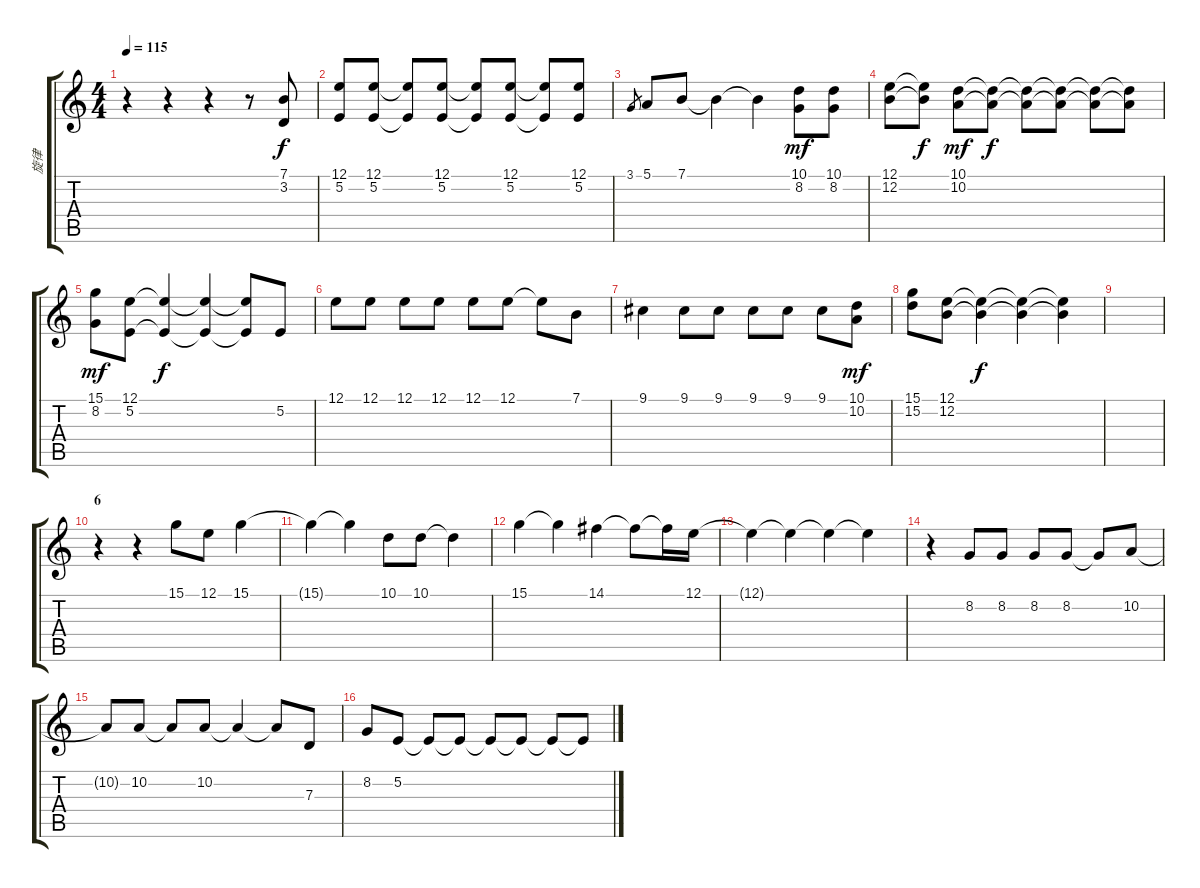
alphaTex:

\track ("旋律" "旋律") {instrument piccolo}
\staff {score tabs}
\tuning (E4 B3 G3 D3 A2 E2) {hide}
\ts (4 4)
\tempo 115
\clef g2
\ks c
r.4{dy f} r.4 r.4 r.8 (7.1 3.2).8 |
(12.1 5.2).8 (12.1 5.2).8 (12.1{t} 5.2{t}).8 (12.1 5.2).8 (12.1{t} 5.2{t}).8 (12.1 5.2).8 (12.1{t} 5.2{t}).8 (12.1 5.2).8 |
3.1.8{gr} 5.1.8 7.1.8 7.1{t}.4 7.1{t}.4 (10.1 8.2).8{dy mf} (10.1 8.2).8 |
(12.1 12.2).8 (12.1{t} 12.2{t}).8{dy f} (10.1 10.2).8{dy mf} (10.1{t} 10.2{t}).8{dy f} (10.1{t} 10.2{t}).8 (10.1{t} 10.2{t}).8 (10.1{t} 10.2{t}).8 (10.1{t} 10.2{t}).8 |
(15.1 8.2).8{dy mf} (12.1 5.2).8 (12.1{t} 5.2{t}).4{dy f} (12.1{t} 5.2{t}).4 (12.1{t} 5.2{t}).8 5.2.8 |
12.1.8 12.1.8 12.1.8 12.1.8 12.1.8 12.1.8 12.1{t}.8 7.1.8 |
9.1.4 9.1.8 9.1.8 9.1.8 9.1.8 9.1.8 (10.1 10.2).8{dy mf} |
(15.1 15.2).8 (12.1 12.2).8 (12.1{t} 12.2{t}).4{dy f} (12.1{t} 12.2{t}).4 (12.1{t} 12.2{t}).4 |
|
\section ("" "6")
r.4 r.4 15.1.8 12.1.8 15.1.4 |
15.1{t}.4 15.1{t}.4 10.1.8 10.1.8 10.1{t}.4 |
15.1.4 15.1{t}.4 14.1.4 14.1{t}.8 14.1{t}.16 12.1.16 |
12.1{t}.4 12.1{t}.4 12.1{t}.4 12.1{t}.4 |
r.4 8.2.8 8.2.8 8.2.8 8.2.8 8.2{t}.8 10.2.8 |
10.2{t}.8 10.2.8 10.2{t}.8 10.2.8 10.2{t}.4 10.2{t}.8 7.3.8 |
8.2.8 5.2.8 5.2{t}.8 5.2{t}.8 5.2{t}.8 5.2{t}.8 5.2{t}.8 5.2{t}.8
